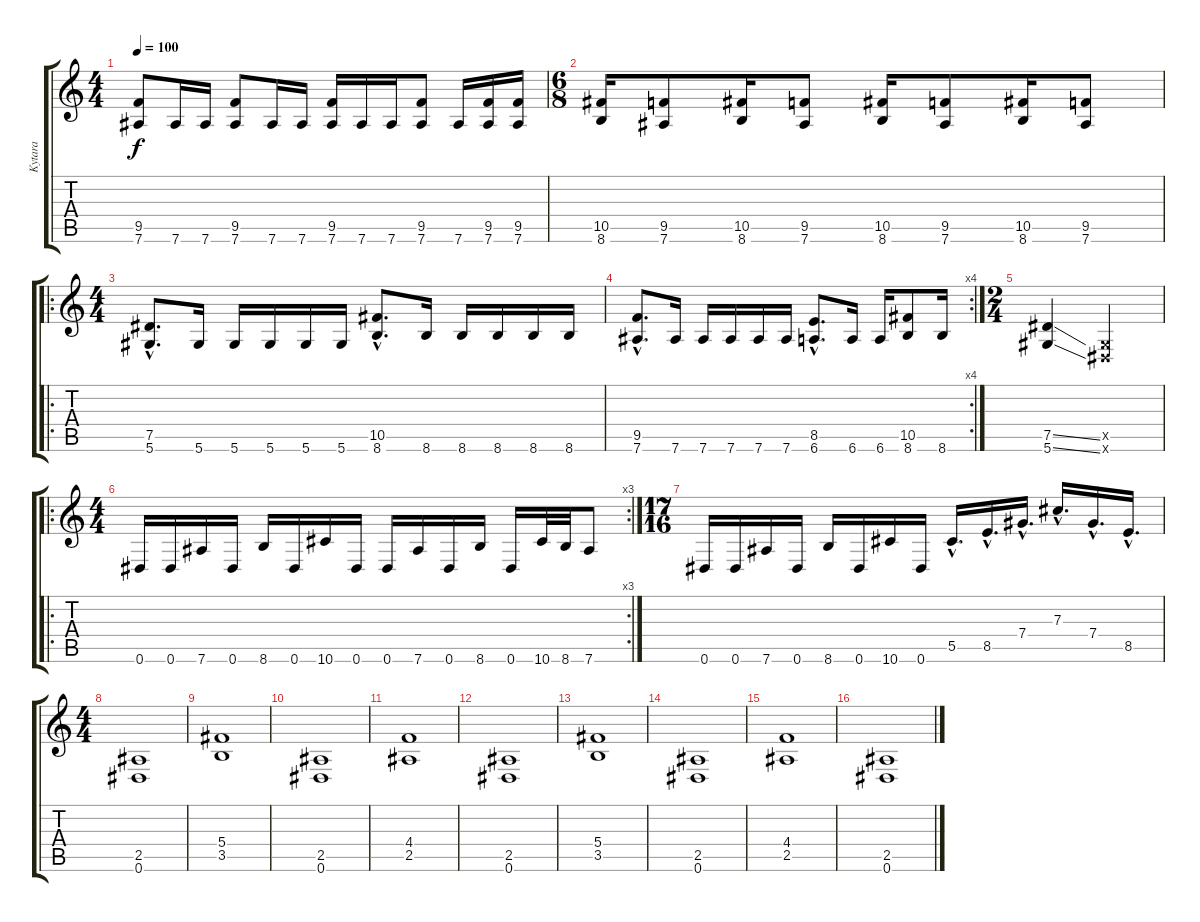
\track ("Kytara" "Kytara") {instrument distortionguitar}
\staff {score tabs}
\tuning (Eb4 Bb3 Gb3 Db3 Ab2 Eb2) {hide}
\ts (4 4)
\tempo 100
\clef g2
\ks c
(9.5 7.6).8{dy f} 7.6.16 7.6.16 (9.5 7.6).8 7.6.16 7.6.16 (9.5 7.6).16 7.6.16 7.6.16 (9.5 7.6).8 7.6.16 (9.5 7.6).16 (9.5 7.6).16 |
\ts (6 8)
(10.5 8.6).16 (9.5 7.6).8 (10.5 8.6).16 (9.5 7.6).8 (10.5 8.6).16 (9.5 7.6).8 (10.5 8.6).16 (9.5 7.6).8 |
\ro
\ts (4 4)
(7.5 5.6{hac}).8{d} 5.6.16 5.6.16 5.6.16 5.6.16 5.6.16 (10.5{hac} 8.6{hac}).8{d} 8.6.16 8.6.16 8.6.16 8.6.16 8.6.16 |
\rc 4
(9.5{hac} 7.6{hac}).8{d} 7.6.16 7.6.16 7.6.16 7.6.16 7.6.16 (8.5{hac} 6.6{hac}).8{d} 6.6.16 6.6.16 (10.5 8.6).8 8.6.16 |
\ts (2 4)
(7.5{ss} 5.6{ss}).4 (0.5{x} 0.6{x}).4 |
\ro
\rc 3
\ts (4 4)
0.6.16 0.6.16 7.6.16 0.6.16 8.6.16 0.6.16 10.6.16 0.6.16 0.6.16 7.6.16 0.6.16 8.6.16 0.6.16 10.6.32 8.6.32 7.6.8 |
\ts (17 16)
0.6.16 0.6.16 7.6.16 0.6.16 8.6.16 0.6.16 10.6.16 0.6.16 5.5{hac}.16{d} 8.5{hac}.16{d} 7.4{hac}.16{d} 7.3{hac}.16{d} 7.4{hac}.16{d} 8.5{hac}.16{d} |
\ts (4 4)
(2.5 0.6).1 |
(5.4 3.5).1 |
(2.5 0.6).1 |
(4.4 2.5).1 |
(2.5 0.6).1 |
(5.4 3.5).1 |
(2.5 0.6).1 |
(4.4 2.5).1 |
(2.5 0.6).1
